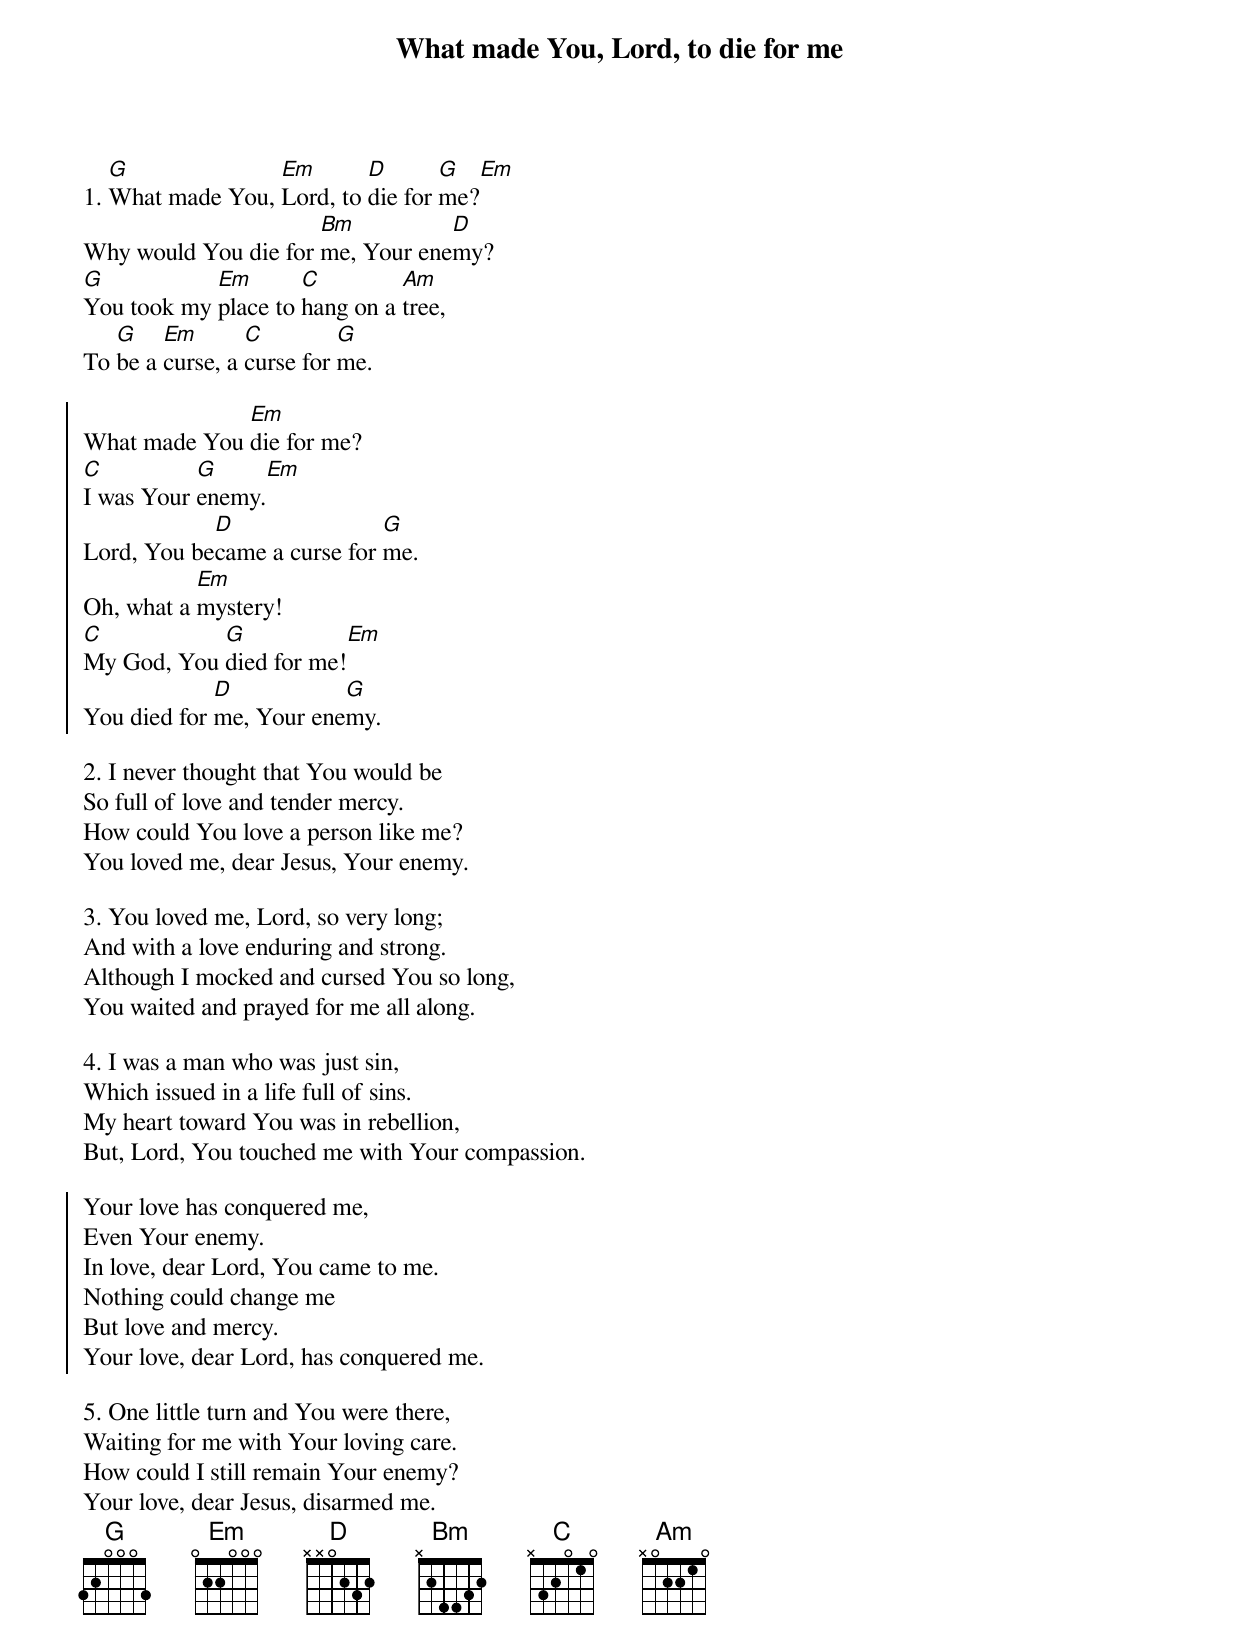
{t:What made You, Lord, to die for me}

1. [G]What made You, [Em]Lord, to [D]die for [G]me?[Em]
Why would You die for [Bm]me, Your ene[D]my?
[G]You took my [Em]place to [C]hang on a [Am]tree,
To [G]be a [Em]curse, a [C]curse for [G]me.

{soc}
What made You [Em]die for me?
[C]I was Your [G]enemy.[Em]
Lord, You be[D]came a curse for [G]me.
Oh, what a [Em]mystery!
[C]My God, You [G]died for me![Em]
You died for [D]me, Your ene[G]my.
{eoc}

2. I never thought that You would be
So full of love and tender mercy.
How could You love a person like me?
You loved me, dear Jesus, Your enemy.

3. You loved me, Lord, so very long;
And with a love enduring and strong.
Although I mocked and cursed You so long,
You waited and prayed for me all along.

4. I was a man who was just sin,
Which issued in a life full of sins.
My heart toward You was in rebellion,
But, Lord, You touched me with Your compassion.

{soc}
Your love has conquered me,
Even Your enemy.
In love, dear Lord, You came to me.
Nothing could change me
But love and mercy.
Your love, dear Lord, has conquered me.
{eoc}

5. One little turn and You were there,
Waiting for me with Your loving care.
How could I still remain Your enemy?
Your love, dear Jesus, disarmed me.
